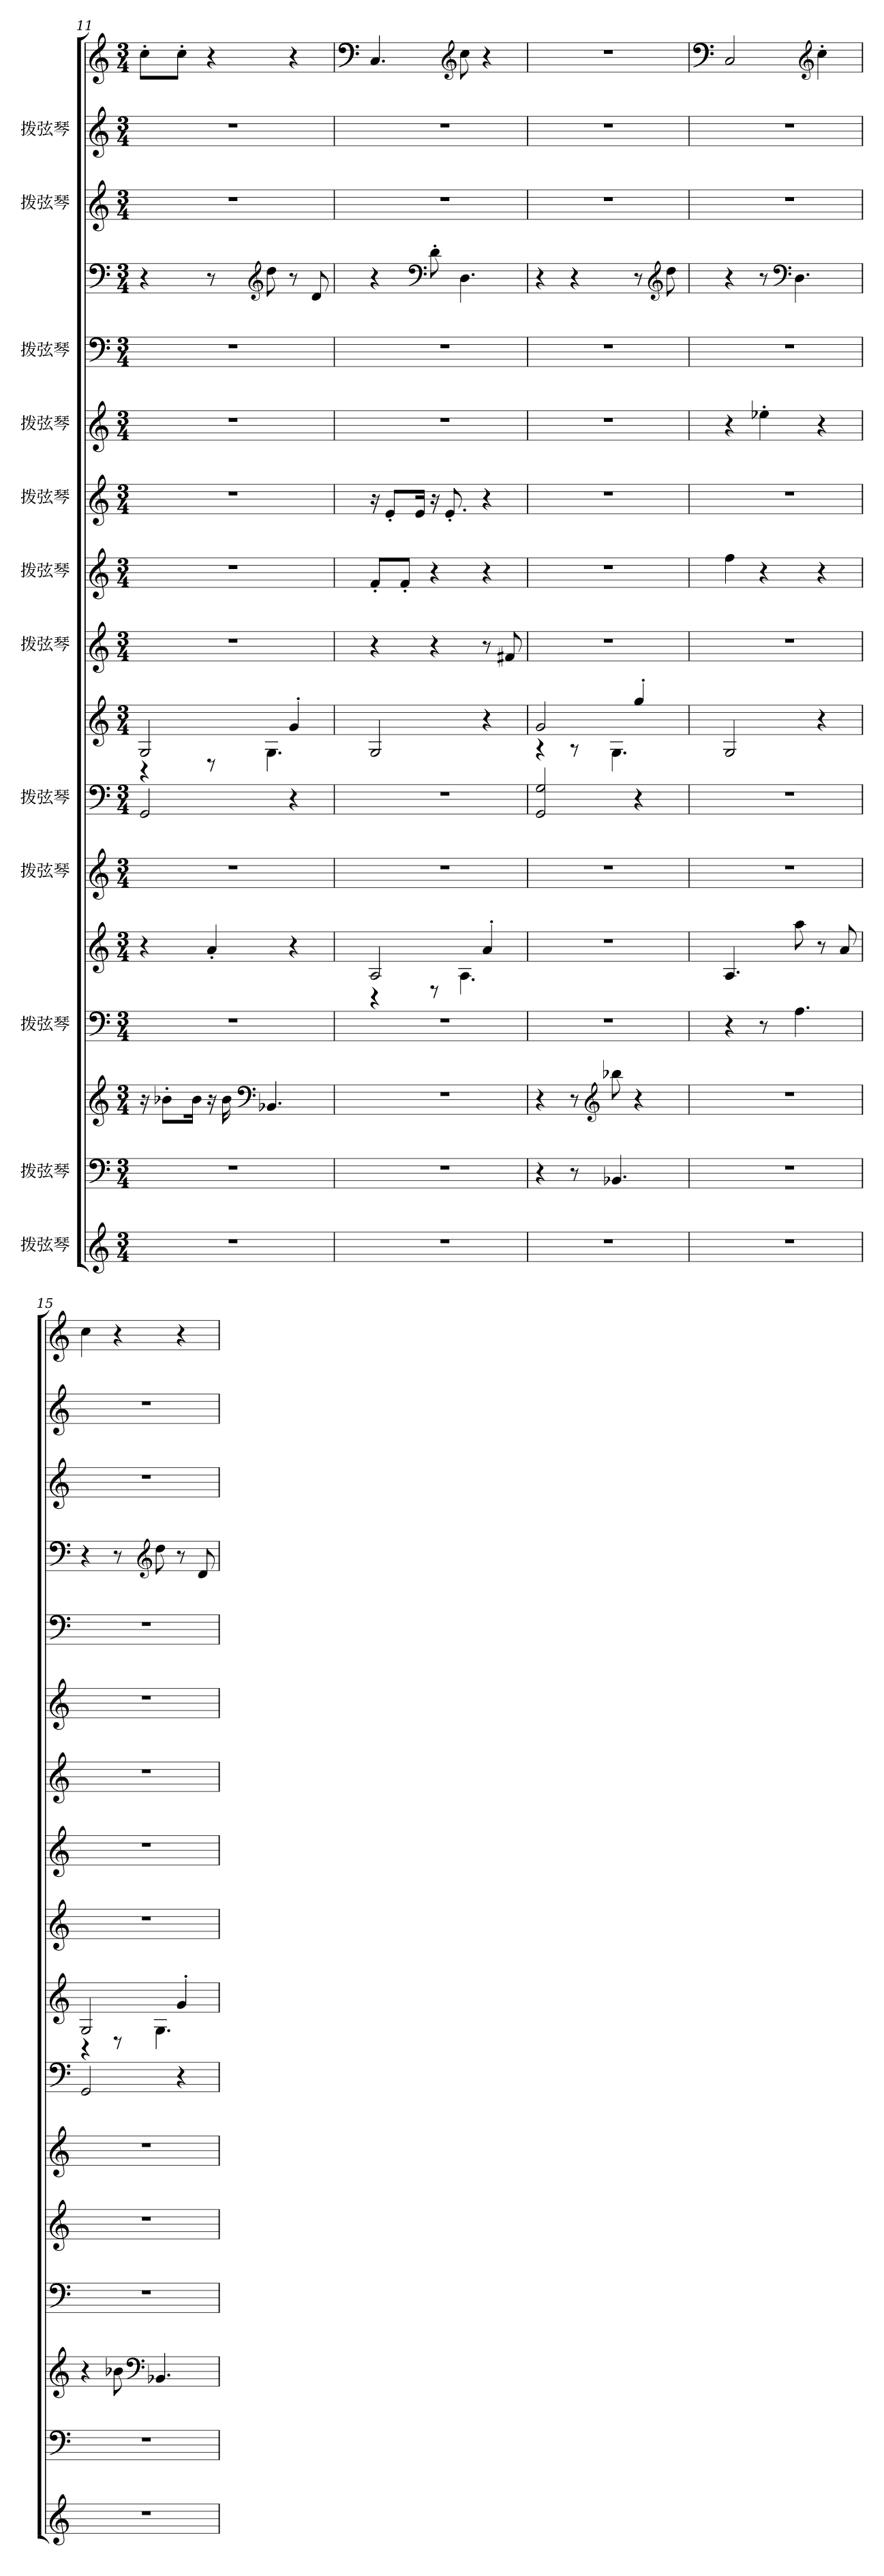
**kern	**kern	**kern	**kern	**kern	**kern	**kern	**kern	**kern	**kern	**kern	**kern	**kern	**kern	**kern	**kern	**kern
*part12	*part11	*part11	*part10	*part10	*part9	*part8	*part8	*part7	*part6	*part5	*part4	*part3	*part3	*part2	*part1	*part1
*staff17	*staff16	*staff15	*staff14	*staff13	*staff12	*staff11	*staff10	*staff9	*staff8	*staff7	*staff6	*staff5	*staff4	*staff3	*staff2	*staff1
*I"拨弦琴	*I"拨弦琴	*	*I"拨弦琴	*	*I"拨弦琴	*I"拨弦琴	*	*I"拨弦琴	*I"拨弦琴	*I"拨弦琴	*I"拨弦琴	*I"拨弦琴	*	*I"拨弦琴	*I"拨弦琴	*
*clefG2	*clefF4	*clefG2	*clefF4	*clefG2	*clefG2	*clefF4	*clefG2	*clefG2	*clefG2	*clefG2	*clefG2	*clefF4	*clefF4	*clefG2	*clefG2	*clefG2
*k[]	*k[]	*k[]	*k[]	*k[]	*k[]	*k[]	*k[]	*k[]	*k[]	*k[]	*k[]	*k[]	*k[]	*k[]	*k[]	*k[]
*M3/4	*M3/4	*M3/4	*M3/4	*M3/4	*M3/4	*M3/4	*M3/4	*M3/4	*M3/4	*M3/4	*M3/4	*M3/4	*M3/4	*M3/4	*M3/4	*M3/4
=11	=11	=11	=11	=11	=11	=11	=11	=11	=11	=11	=11	=11	=11	=11	=11	=11
*	*	*	*	*	*	*	*^	*	*	*	*	*	*	*	*	*
2.r	2.r	16r	2.r	4r	2.r	2GG/	2G/	4r	2.r	2.r	2.r	2.r	2.r	4r	2.r	2.r	8cc'\L
.	.	8b-X'\L	.	.	.	.	.	.	.	.	.	.	.	.	.	.	.
.	.	.	.	.	.	.	.	.	.	.	.	.	.	.	.	.	8cc'\J
.	.	16b-\Jk	.	.	.	.	.	.	.	.	.	.	.	.	.	.	.
.	.	16r	.	4a'/	.	.	.	8r	.	.	.	.	.	8r	.	.	4r
.	.	16b-\	.	.	.	.	.	.	.	.	.	.	.	.	.	.	.
*	*	*clefF4	*	*	*	*	*	*	*	*	*	*	*	*clefG2	*	*	*
.	.	4.BB-X/	.	.	.	.	.	4.G\	.	.	.	.	.	8dd\	.	.	.
.	.	.	.	4r	.	4r	4g'/	.	.	.	.	.	.	8r	.	.	4r
.	.	.	.	.	.	.	.	.	.	.	.	.	.	8d/	.	.	.
*	*	*	*	*	*	*	*v	*v	*	*	*	*	*	*	*	*	*
=12	=12	=12	=12	=12	=12	=12	=12	=12	=12	=12	=12	=12	=12	=12	=12	=12
*	*	*	*	*	*	*	*	*	*	*	*	*	*	*	*	*clefF4
*	*	*	*	*^	*	*	*	*	*	*	*	*	*	*	*	*
2.r	2.r	2.r	2.r	2A/	4r	2.r	2.r	2G/	4r	8f'/L	16r	2.r	2.r	4r	2.r	2.r	4.C/
.	.	.	.	.	.	.	.	.	.	.	8e'/L	.	.	.	.	.	.
.	.	.	.	.	.	.	.	.	.	8f'/J	.	.	.	.	.	.	.
.	.	.	.	.	.	.	.	.	.	.	16e/Jk	.	.	.	.	.	.
*	*	*	*	*	*	*	*	*	*	*	*	*	*	*clefF4	*	*	*
.	.	.	.	.	8r	.	.	.	4r	4r	16r	.	.	8d'\	.	.	.
.	.	.	.	.	.	.	.	.	.	.	8.e'/	.	.	.	.	.	.
*	*	*	*	*	*	*	*	*	*	*	*	*	*	*	*	*	*clefG2
.	.	.	.	.	4.A\	.	.	.	.	.	.	.	.	4.D\	.	.	8cc\
.	.	.	.	4a'/	.	.	.	4r	8r	4r	4r	.	.	.	.	.	4r
.	.	.	.	.	.	.	.	.	8f#X/	.	.	.	.	.	.	.	.
*	*	*	*	*v	*v	*	*	*	*	*	*	*	*	*	*	*	*
!!LO:PB:g=z
=13	=13	=13	=13	=13	=13	=13	=13	=13	=13	=13	=13	=13	=13	=13	=13	=13
*	*	*	*	*	*	*	*^	*	*	*	*	*	*	*	*	*
2.r	4r	4r	2.r	2.r	2.r	2GG/ 2G/	2g/	4r	2.r	2.r	2.r	2.r	2.r	4r	2.r	2.r	2.r
.	8r	8r	.	.	.	.	.	8r	.	.	.	.	.	4r	.	.	.
*	*	*clefG2	*	*	*	*	*	*	*	*	*	*	*	*	*	*	*
.	4.BB-X/	8bb-X\	.	.	.	.	.	4.G\	.	.	.	.	.	.	.	.	.
.	.	4r	.	.	.	4r	4gg'/	.	.	.	.	.	.	8r	.	.	.
*	*	*	*	*	*	*	*	*	*	*	*	*	*	*clefG2	*	*	*
.	.	.	.	.	.	.	.	.	.	.	.	.	.	8dd\	.	.	.
*	*	*	*	*	*	*	*v	*v	*	*	*	*	*	*	*	*	*
=14	=14	=14	=14	=14	=14	=14	=14	=14	=14	=14	=14	=14	=14	=14	=14	=14
*	*	*	*	*	*	*	*	*	*	*	*	*	*	*	*	*clefF4
2.r	2.r	2.r	4r	4.A/	2.r	2.r	2G/	2.r	4ff\	2.r	4r	2.r	4r	2.r	2.r	2C/
.	.	.	8r	.	.	.	.	.	4r	.	4ee-X'\	.	8r	.	.	.
*	*	*	*	*	*	*	*	*	*	*	*	*	*clefF4	*	*	*
.	.	.	4.A\	8aa\	.	.	.	.	.	.	.	.	4.D\	.	.	.
*	*	*	*	*	*	*	*	*	*	*	*	*	*	*	*	*clefG2
.	.	.	.	8r	.	.	4r	.	4r	.	4r	.	.	.	.	4cc'\
.	.	.	.	8a/	.	.	.	.	.	.	.	.	.	.	.	.
=15	=15	=15	=15	=15	=15	=15	=15	=15	=15	=15	=15	=15	=15	=15	=15	=15
*	*	*	*	*	*	*	*^	*	*	*	*	*	*	*	*	*
2.r	2.r	4r	2.r	2.r	2.r	2GG/	2G/	4r	2.r	2.r	2.r	2.r	2.r	4r	2.r	2.r	4cc\
.	.	8b-X\	.	.	.	.	.	8r	.	.	.	.	.	8r	.	.	4r
*	*	*clefF4	*	*	*	*	*	*	*	*	*	*	*	*clefG2	*	*	*
.	.	4.BB-X/	.	.	.	.	.	4.G\	.	.	.	.	.	8dd\	.	.	.
.	.	.	.	.	.	4r	4g'/	.	.	.	.	.	.	8r	.	.	4r
.	.	.	.	.	.	.	.	.	.	.	.	.	.	8d/	.	.	.
*	*	*	*	*	*	*	*v	*v	*	*	*	*	*	*	*	*	*
=	=	=	=	=	=	=	=	=	=	=	=	=	=	=	=	=
*-	*-	*-	*-	*-	*-	*-	*-	*-	*-	*-	*-	*-	*-	*-	*-	*-
